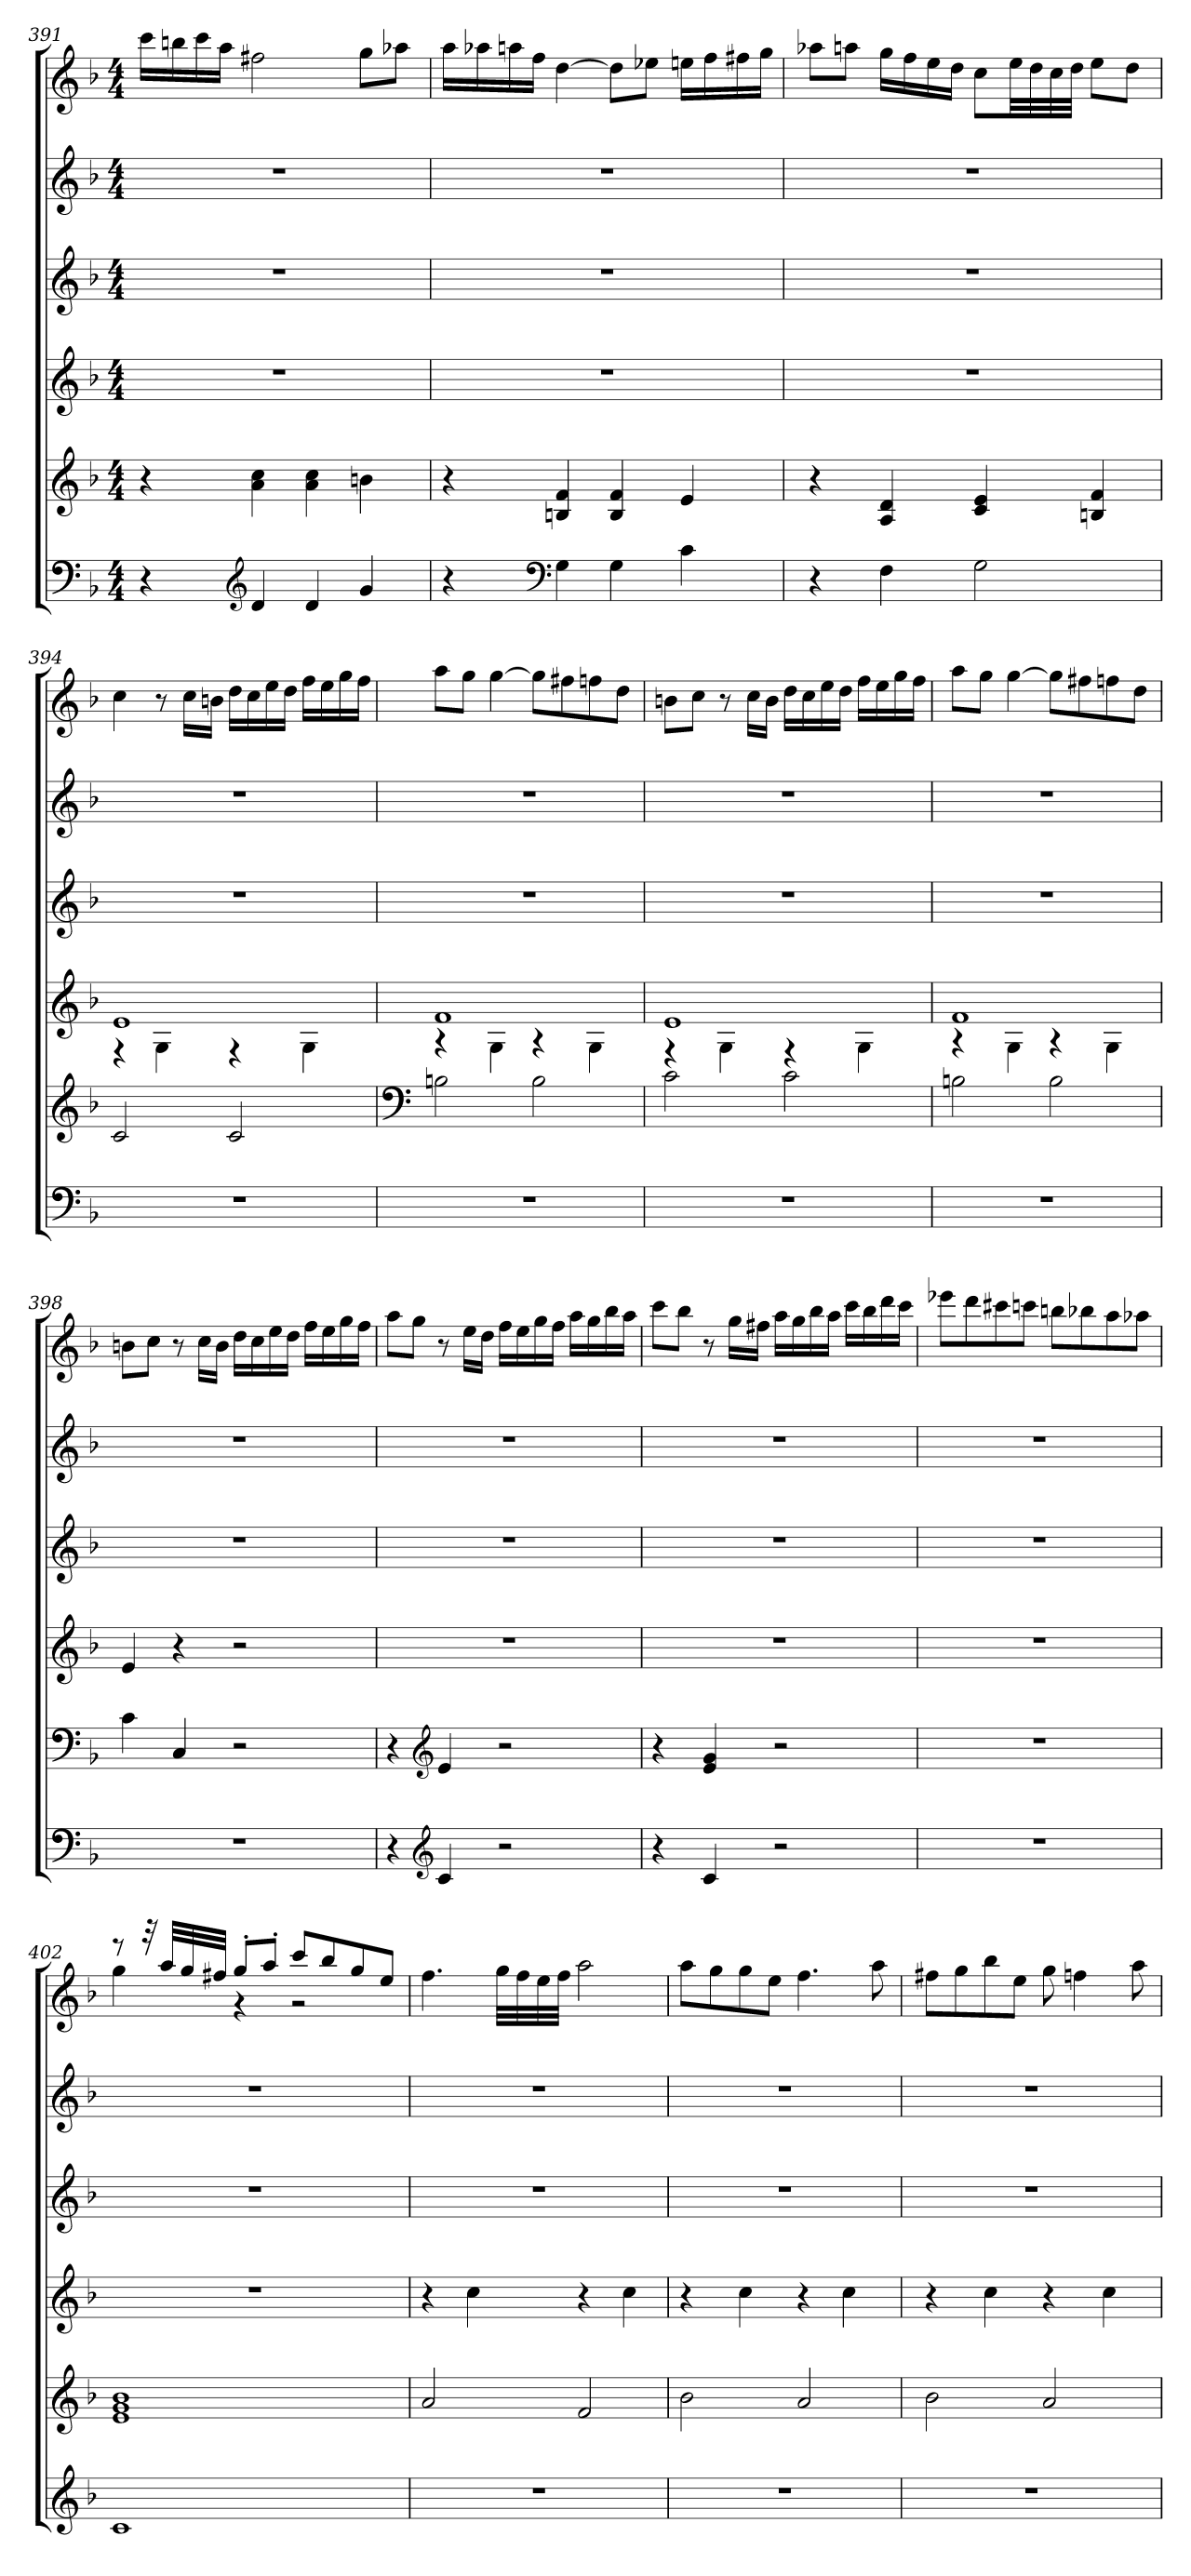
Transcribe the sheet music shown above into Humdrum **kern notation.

**kern	**kern	**kern	**kern	**kern	**kern
*part5	*part4	*part3	*part2	*part1	*part1
*staff6	*staff5	*staff4	*staff3	*staff2	*staff1
*clefF4	*clefG2	*clefG2	*clefG2	*clefG2	*clefG2
*k[b-]	*k[b-]	*k[b-]	*k[b-]	*k[b-]	*k[b-]
*M4/4	*M4/4	*M4/4	*M4/4	*M4/4	*M4/4
*MM150	*MM150	*MM150	*MM150	*MM150	*MM150
=391	=391	=391	=391	=391	=391
4r	4r	1r	1r	1r	16ccc\LL
.	.	.	.	.	16bbn\
.	.	.	.	.	16ccc\
.	.	.	.	.	16aa\JJ
*clefG2	*	*	*	*	*
4d/	4a\ 4cc\	.	.	.	2ff#X\
4d/	4a\ 4cc\	.	.	.	.
4g/	4bn\	.	.	.	8gg\L
.	.	.	.	.	8aa-X\J
!!LO:LB:g=z
=392	=392	=392	=392	=392	=392
4r	4r	1r	1r	1r	16aa\LL
.	.	.	.	.	16aa-X\
.	.	.	.	.	16aan\
.	.	.	.	.	16ff\JJ
*clefF4	*	*	*	*	*
4G\	4Bn/ 4f/	.	.	.	[4dd\
4G\	4B/ 4f/	.	.	.	8dd\L]
.	.	.	.	.	8ee-X\J
4c\	4e/	.	.	.	16een\LL
.	.	.	.	.	16ff\
.	.	.	.	.	16ff#X\
.	.	.	.	.	16gg\JJ
=393	=393	=393	=393	=393	=393
4r	4r	1r	1r	1r	8aa-X\L
.	.	.	.	.	8aan\J
4F\	4A/ 4d/	.	.	.	16gg\LL
.	.	.	.	.	16ff\
.	.	.	.	.	16ee\
.	.	.	.	.	16dd\JJ
2G\	4c/ 4e/	.	.	.	8cc\L
.	.	.	.	.	32ee\LL
.	.	.	.	.	32dd\
.	.	.	.	.	32cc\
.	.	.	.	.	32dd\JJJ
.	4Bn/ 4f/	.	.	.	8ee\L
.	.	.	.	.	8dd\J
=394	=394	=394	=394	=394	=394
*	*	*^	*	*	*
1r	2c/	1e	4r	1r	1r	4cc\
.	.	.	4G\	.	.	8r
.	.	.	.	.	.	16cc\LL
.	.	.	.	.	.	16bn\JJ
.	2c/	.	4r	.	.	16dd\LL
.	.	.	.	.	.	16cc\
.	.	.	.	.	.	16ee\
.	.	.	.	.	.	16dd\JJ
.	.	.	4G\	.	.	16ff\LL
.	.	.	.	.	.	16ee\
.	.	.	.	.	.	16gg\
.	.	.	.	.	.	16ff\JJ
!!LO:PB:g=z
=395	=395	=395	=395	=395	=395	=395
*	*clefF4	*	*	*	*	*
1r	2Bn\	1f	4r	1r	1r	8aa\L
.	.	.	.	.	.	8gg\J
.	.	.	4G\	.	.	[4gg\
.	2B\	.	4r	.	.	8gg\L]
.	.	.	.	.	.	8ff#X\
.	.	.	4G\	.	.	8ffn\
.	.	.	.	.	.	8dd\J
=396	=396	=396	=396	=396	=396	=396
1r	2c\	1e	4r	1r	1r	8bn\L
.	.	.	.	.	.	8cc\J
.	.	.	4G\	.	.	8r
.	.	.	.	.	.	16cc\LL
.	.	.	.	.	.	16b\JJ
.	2c\	.	4r	.	.	16dd\LL
.	.	.	.	.	.	16cc\
.	.	.	.	.	.	16ee\
.	.	.	.	.	.	16dd\JJ
.	.	.	4G\	.	.	16ff\LL
.	.	.	.	.	.	16ee\
.	.	.	.	.	.	16gg\
.	.	.	.	.	.	16ff\JJ
=397	=397	=397	=397	=397	=397	=397
1r	2Bn\	1f	4r	1r	1r	8aa\L
.	.	.	.	.	.	8gg\J
.	.	.	4G\	.	.	[4gg\
.	2B\	.	4r	.	.	8gg\L]
.	.	.	.	.	.	8ff#X\
.	.	.	4G\	.	.	8ffn\
.	.	.	.	.	.	8dd\J
*	*	*v	*v	*	*	*
!!LO:LB:g=z
=398	=398	=398	=398	=398	=398
1r	4c\	4e/	1r	1r	8bn\L
.	.	.	.	.	8cc\J
.	4C/	4r	.	.	8r
.	.	.	.	.	16cc\LL
.	.	.	.	.	16b\JJ
.	2r	2r	.	.	16dd\LL
.	.	.	.	.	16cc\
.	.	.	.	.	16ee\
.	.	.	.	.	16dd\JJ
.	.	.	.	.	16ff\LL
.	.	.	.	.	16ee\
.	.	.	.	.	16gg\
.	.	.	.	.	16ff\JJ
=399	=399	=399	=399	=399	=399
4r	4r	1r	1r	1r	8aa\L
.	.	.	.	.	8gg\J
*clefG2	*clefG2	*	*	*	*
4c/	4e/	.	.	.	8r
.	.	.	.	.	16ee\LL
.	.	.	.	.	16dd\JJ
2r	2r	.	.	.	16ff\LL
.	.	.	.	.	16ee\
.	.	.	.	.	16gg\
.	.	.	.	.	16ff\JJ
.	.	.	.	.	16aa\LL
.	.	.	.	.	16gg\
.	.	.	.	.	16bb-\
.	.	.	.	.	16aa\JJ
=400	=400	=400	=400	=400	=400
4r	4r	1r	1r	1r	8ccc\L
.	.	.	.	.	8bb-\J
4c/	4e/ 4g/	.	.	.	8r
.	.	.	.	.	16gg\LL
.	.	.	.	.	16ff#X\JJ
2r	2r	.	.	.	16aa\LL
.	.	.	.	.	16gg\
.	.	.	.	.	16bb-\
.	.	.	.	.	16aa\JJ
.	.	.	.	.	16ccc\LL
.	.	.	.	.	16bb-\
.	.	.	.	.	16ddd\
.	.	.	.	.	16ccc\JJ
!!LO:PB:g=z
=401	=401	=401	=401	=401	=401
1r	1r	1r	1r	1r	8eee-X\L
.	.	.	.	.	8ddd\
.	.	.	.	.	8ccc#X\
.	.	.	.	.	8cccn\J
.	.	.	.	.	8bbn\L
.	.	.	.	.	8bb-X\
.	.	.	.	.	8aa\
.	.	.	.	.	8aa-X\J
=402	=402	=402	=402	=402	=402
*	*	*	*	*	*^
1c	1e 1g 1b-	1r	1r	1r	8r	4gg\
.	.	.	.	.	32r	.
.	.	.	.	.	32aa/LLL	.
.	.	.	.	.	32gg/	.
.	.	.	.	.	32ff#X/JJJ	.
.	.	.	.	.	8gg'/L	4r
.	.	.	.	.	8aa'/J	.
.	.	.	.	.	8ccc/L	2r
.	.	.	.	.	8bb-/	.
.	.	.	.	.	8gg/	.
.	.	.	.	.	8ee/J	.
*	*	*	*	*	*v	*v
=403	=403	=403	=403	=403	=403
*	*	*	*	*	*MM150
1r	2a/	4r	1r	1r	4.ff\
.	.	4cc\	.	.	.
.	.	.	.	.	32gg\LLL
.	.	.	.	.	32ff\
.	.	.	.	.	32ee\
.	.	.	.	.	32ff\JJJ
.	2f/	4r	.	.	2aa\
.	.	4cc\	.	.	.
=404	=404	=404	=404	=404	=404
1r	2b-\	4r	1r	1r	8aa\L
.	.	.	.	.	8gg\
.	.	4cc\	.	.	8gg\
.	.	.	.	.	8ee\J
.	2a/	4r	.	.	4.ff\
.	.	4cc\	.	.	.
.	.	.	.	.	8aa\
!!LO:LB:g=z
=405	=405	=405	=405	=405	=405
1r	2b-\	4r	1r	1r	8ff#X\L
.	.	.	.	.	8gg\
.	.	4cc\	.	.	8bb-\
.	.	.	.	.	8ee\J
.	2a/	4r	.	.	8gg\
.	.	.	.	.	4ffn\
.	.	4cc\	.	.	.
.	.	.	.	.	8aa\
=	=	=	=	=	=
*-	*-	*-	*-	*-	*-
